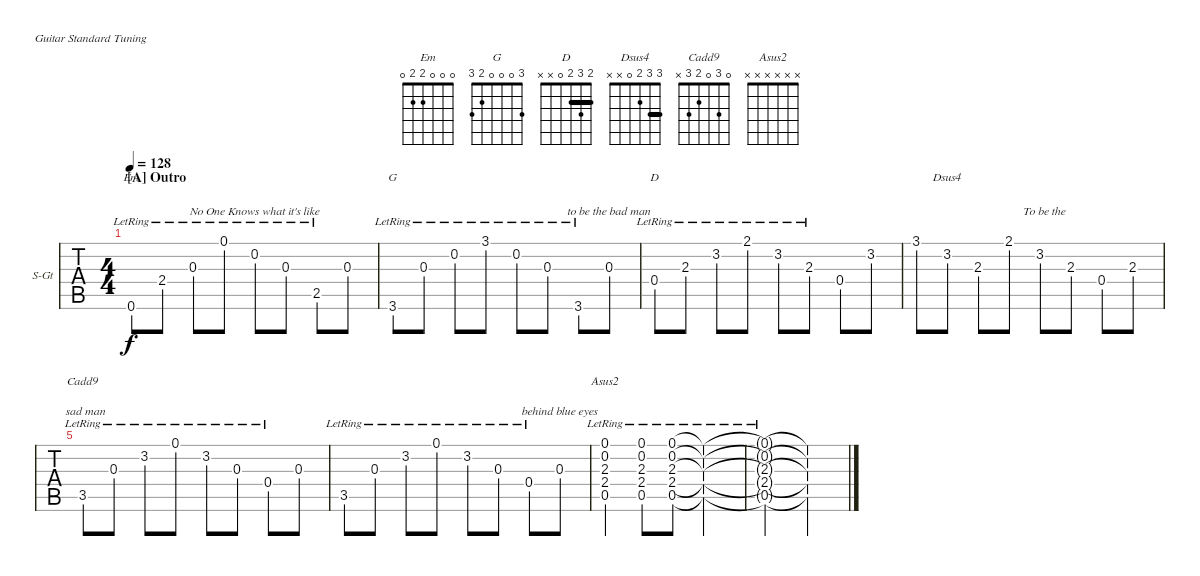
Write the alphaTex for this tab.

\bracketExtendMode nobrackets
\firstSystemTrackNameOrientation horizontal
\otherSystemsTrackNameOrientation horizontal
\defaultBarNumberDisplay FirstOfSystem
\track ("Acoustic 1" "S-Gt") {instrument acousticguitarsteel}
\staff {tabs}
\tuning (E4 B3 G3 D3 A2 E2)
\chord ("Em" 0 0 0 2 2 0) {showfingering false}
\chord ("G" 3 0 0 0 2 3) {showfingering false}
\chord ("D" 2 3 2 0 x x) {showfingering false barre 2}
\chord ("Dsus4" 3 3 2 0 x x) {showfingering false barre 3}
\chord ("Cadd9" 0 3 0 2 3 x) {showfingering false}
\chord ("Asus2" x x x x x x)
\ts (4 4)
\section ("A" "Outro")
\tempo 128
\clef g2
\ks c
0.6{lr}.8{ch "Em" lyrics (0 "") lyrics (1 "") lyrics (2 "") lyrics (3 "") lyrics (4 "") dy f} 2.4{lr}.8{lyrics (0 "") lyrics (1 "") lyrics (2 "") lyrics (3 "") lyrics (4 "")} 0.3{lr}.8{lyrics (0 "") lyrics (1 "") lyrics (2 "") lyrics (3 "") lyrics (4 "")} 0.1{lr}.8{lyrics (0 "") lyrics (1 "") lyrics (2 "") lyrics (3 "") lyrics (4 "")} 0.2{lr}.8{lyrics (0 "") lyrics (1 "") lyrics (2 "") lyrics (3 "") lyrics (4 "No One Knows what it's like")} 0.3{lr}.8{lyrics (0 "") lyrics (1 "") lyrics (2 "") lyrics (3 "") lyrics (4 "")} 2.5{lr}.8{lyrics (0 "") lyrics (1 "") lyrics (2 "") lyrics (3 "") lyrics (4 "")} 0.3.8{lyrics (0 "") lyrics (1 "") lyrics (2 "") lyrics (3 "") lyrics (4 "")} |
3.6{lr}.8{ch "G" lyrics (0 "") lyrics (1 "") lyrics (2 "") lyrics (3 "") lyrics (4 "")} 0.3{lr}.8{lyrics (0 "") lyrics (1 "") lyrics (2 "") lyrics (3 "") lyrics (4 "")} 0.2{lr}.8{lyrics (0 "") lyrics (1 "") lyrics (2 "") lyrics (3 "") lyrics (4 "")} 3.1{lr}.8{lyrics (0 "") lyrics (1 "") lyrics (2 "") lyrics (3 "") lyrics (4 "")} 0.2{lr}.8{lyrics (0 "") lyrics (1 "") lyrics (2 "") lyrics (3 "") lyrics (4 "")} 0.3{lr}.8{lyrics (0 "") lyrics (1 "") lyrics (2 "") lyrics (3 "") lyrics (4 "")} 3.6{lr}.8{lyrics (0 "") lyrics (1 "") lyrics (2 "") lyrics (3 "") lyrics (4 "")} 0.3.8{lyrics (0 "") lyrics (1 "") lyrics (2 "") lyrics (3 "") lyrics (4 "to be the bad man")} |
0.4{lr}.8{ch "D" lyrics (0 "") lyrics (1 "") lyrics (2 "") lyrics (3 "") lyrics (4 "")} 2.3{lr}.8{lyrics (0 "") lyrics (1 "") lyrics (2 "") lyrics (3 "") lyrics (4 "")} 3.2{lr}.8{lyrics (0 "") lyrics (1 "") lyrics (2 "") lyrics (3 "") lyrics (4 "")} 2.1{lr}.8{lyrics (0 "") lyrics (1 "") lyrics (2 "") lyrics (3 "") lyrics (4 "")} 3.2{lr}.8{lyrics (0 "") lyrics (1 "") lyrics (2 "") lyrics (3 "") lyrics (4 "")} 2.3{lr}.8{lyrics (0 "") lyrics (1 "") lyrics (2 "") lyrics (3 "") lyrics (4 "")} 0.4.8{lyrics (0 "") lyrics (1 "") lyrics (2 "") lyrics (3 "") lyrics (4 "")} 3.2.8{lyrics (0 "") lyrics (1 "") lyrics (2 "") lyrics (3 "") lyrics (4 "")} |
3.1.8{lyrics (0 "") lyrics (1 "") lyrics (2 "") lyrics (3 "") lyrics (4 "")} 3.2.8{ch "Dsus4" lyrics (0 "") lyrics (1 "") lyrics (2 "") lyrics (3 "") lyrics (4 "")} 2.3.8{lyrics (0 "") lyrics (1 "") lyrics (2 "") lyrics (3 "") lyrics (4 "")} 2.1.8{lyrics (0 "") lyrics (1 "") lyrics (2 "") lyrics (3 "") lyrics (4 "")} 3.2.8{lyrics (0 "") lyrics (1 "") lyrics (2 "") lyrics (3 "") lyrics (4 "   To be the ")} 2.3.8{lyrics (0 "") lyrics (1 "") lyrics (2 "") lyrics (3 "") lyrics (4 "")} 0.4.8{lyrics (0 "") lyrics (1 "") lyrics (2 "") lyrics (3 "") lyrics (4 "")} 2.3.8{lyrics (0 "") lyrics (1 "") lyrics (2 "") lyrics (3 "") lyrics (4 "")} |
3.5{lr}.8{ch "Cadd9" lyrics (0 "") lyrics (1 "") lyrics (2 "") lyrics (3 "") lyrics (4 "  sad man")} 0.3{lr}.8{lyrics (0 "") lyrics (1 "") lyrics (2 "") lyrics (3 "") lyrics (4 "")} 3.2{lr}.8{lyrics (0 "") lyrics (1 "") lyrics (2 "") lyrics (3 "") lyrics (4 "")} 0.1{lr}.8{lyrics (0 "") lyrics (1 "") lyrics (2 "") lyrics (3 "") lyrics (4 "")} 3.2{lr}.8{lyrics (0 "") lyrics (1 "") lyrics (2 "") lyrics (3 "") lyrics (4 "")} 0.3{lr}.8{lyrics (0 "") lyrics (1 "") lyrics (2 "") lyrics (3 "") lyrics (4 "")} 0.4{lr}.8{lyrics (0 "") lyrics (1 "") lyrics (2 "") lyrics (3 "") lyrics (4 "")} 0.3.8{lyrics (0 "") lyrics (1 "") lyrics (2 "") lyrics (3 "") lyrics (4 "")} |
3.5{lr}.8{lyrics (0 "") lyrics (1 "") lyrics (2 "") lyrics (3 "") lyrics (4 "")} 0.3{lr}.8{lyrics (0 "") lyrics (1 "") lyrics (2 "") lyrics (3 "") lyrics (4 "")} 3.2{lr}.8{lyrics (0 "") lyrics (1 "") lyrics (2 "") lyrics (3 "") lyrics (4 "")} 0.1{lr}.8{lyrics (0 "") lyrics (1 "") lyrics (2 "") lyrics (3 "") lyrics (4 "")} 3.2{lr}.8{lyrics (0 "") lyrics (1 "") lyrics (2 "") lyrics (3 "") lyrics (4 "")} 0.3{lr}.8{lyrics (0 "") lyrics (1 "") lyrics (2 "") lyrics (3 "") lyrics (4 "")} 0.4{lr}.8{lyrics (0 "") lyrics (1 "") lyrics (2 "") lyrics (3 "") lyrics (4 "")} 0.3.8{lyrics (0 "") lyrics (1 "") lyrics (2 "") lyrics (3 "") lyrics (4 "behind blue eyes")} |
(0.1{lr} 0.2{lr} 2.3{lr} 2.4{lr} 0.5{lr}).4{ch "Asus2" lyrics (0 "") lyrics (1 "") lyrics (2 "") lyrics (3 "") lyrics (4 "")} (0.1{lr} 0.2{lr} 2.3{lr} 2.4{lr} 0.5{lr}).8{lyrics (0 "") lyrics (1 "") lyrics (2 "") lyrics (3 "") lyrics (4 "")} (0.1{lr} 0.2{lr} 2.3{lr} 2.4{lr} 0.5{lr}).8{lyrics (0 "") lyrics (1 "") lyrics (2 "") lyrics (3 "") lyrics (4 "")} (0.1{lr t} 0.2{lr t} 2.3{lr t} 2.4{lr t} 0.5{lr t}).2{lyrics (0 "") lyrics (1 "") lyrics (2 "") lyrics (3 "") lyrics (4 "")} |
(0.1{lr t} 0.2{lr t} 2.3{lr t} 2.4{lr t} 0.5{lr t}).2{lyrics (0 "") lyrics (1 "") lyrics (2 "") lyrics (3 "") lyrics (4 "")} (0.1{t} 0.2{t} 2.3{t} 2.4{t} 0.5{t}).2
